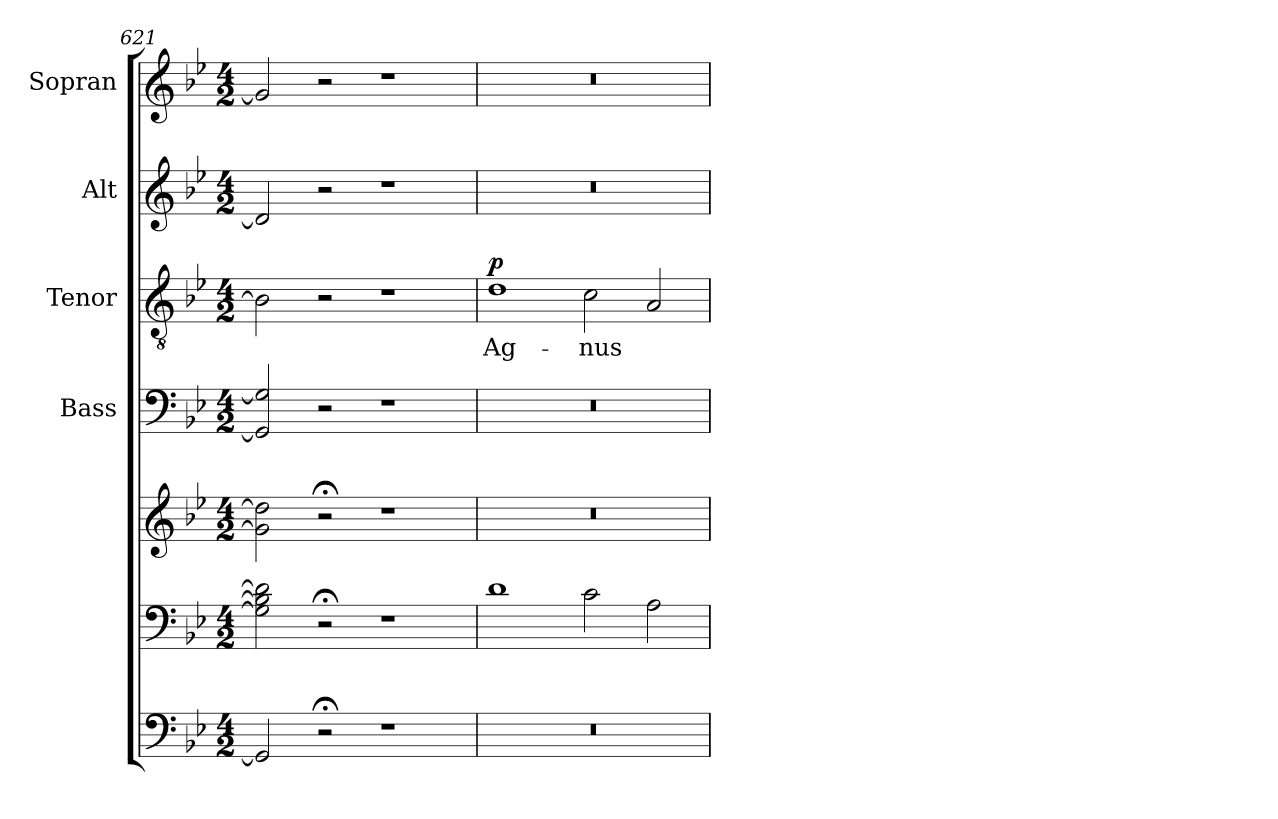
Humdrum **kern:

**kern	**kern	**kern	**kern	**kern	**text	**dynam	**kern	**kern
*part6	*part5	*part5	*part4	*part3	*part3	*part3	*part2	*part1
*staff7	*staff6	*staff5	*staff4	*staff3	*staff3	*staff3	*staff2	*staff1
*	*	*	*I"Bass	*I"Tenor	*	*	*I"Alt	*I"Sopran
*	*	*	*I'B.	*I'T.	*	*	*I'A.	*I'S.
*clefF4	*clefF4	*clefG2	*clefF4	*clefGv2	*	*	*clefG2	*clefG2
*k[b-e-]	*k[b-e-]	*k[b-e-]	*k[b-e-]	*k[b-e-]	*	*	*k[b-e-]	*k[b-e-]
*B-:	*B-:	*B-:	*B-:	*B-:	*	*	*B-:	*B-:
*M4/2	*M4/2	*M4/2	*M4/2	*M4/2	*	*	*M4/2	*M4/2
=621	=621	=621	=621	=621	=621	=621	=621	=621
2GG/]	2G\] 2B-\] 2d\]	2g\] 2dd\]	2GG/] 2G/]	2B-\]	.	.	2d/]	2g/]
2r;<	2r;<	2r;<	2r	2r	.	.	2r	2r
1r	1r	1r	1r	1r	.	.	1r	1r
!!LO:LB:g=z
=622	=622	=622	=622	=622	=622	=622	=622	=622
!	!	!	!	!	!LO:LY:b	!LO:DY:a	!	!
0r	1d	0r	0r	1d	Ag-	p	0r	0r
!	!	!	!	!	!LO:LY:b	!	!	!
.	2c\	.	.	2c\	-nus	.	.	.
.	2A\	.	.	2A/	.	.	.	.
=	=	=	=	=	=	=	=	=
*-	*-	*-	*-	*-	*-	*-	*-	*-
